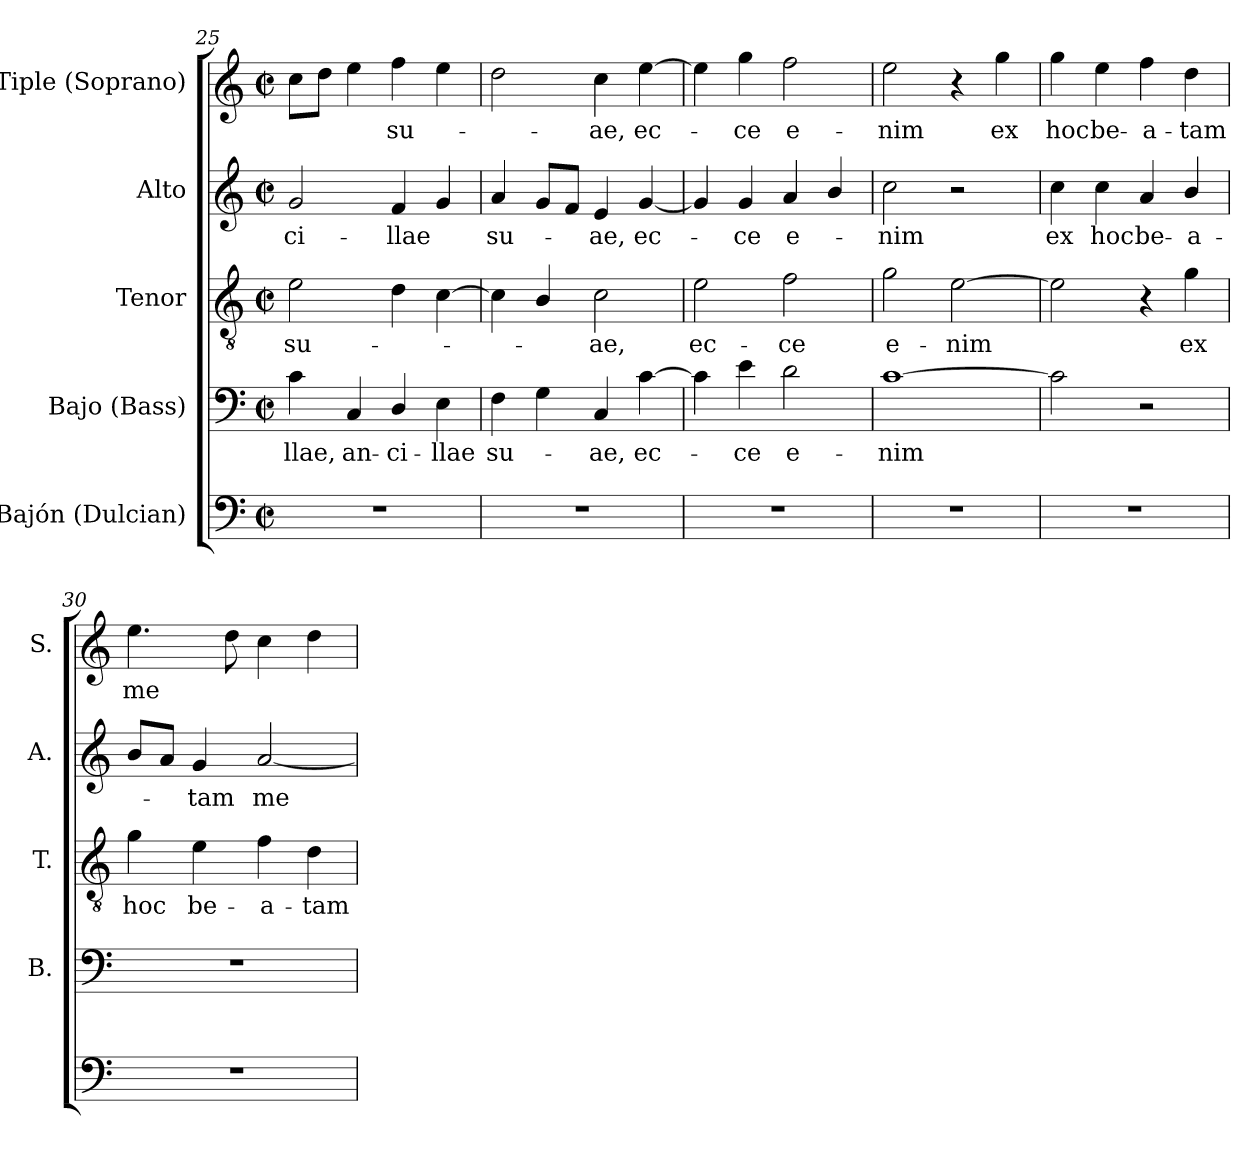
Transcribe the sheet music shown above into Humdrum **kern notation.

**kern	**kern	**text	**kern	**text	**kern	**text	**kern	**text
*part5	*part4	*part4	*part3	*part3	*part2	*part2	*part1	*part1
*staff5	*staff4	*staff4	*staff3	*staff3	*staff2	*staff2	*staff1	*staff1
*I"Bajón (Dulcian)	*I"Bajo (Bass)	*	*I"Tenor	*	*I"Alto	*	*I"Tiple (Soprano)	*
*	*I'B.	*	*I'T.	*	*I'A.	*	*I'S.	*
*clefF4	*clefF4	*	*clefGv2	*	*clefG2	*	*clefG2	*
*	*	*	*ITrd7c12	*	*	*	*	*
*k[]	*k[]	*	*k[]	*	*k[]	*	*k[]	*
*C:	*C:	*	*C:	*	*C:	*	*C:	*
*M2/2	*M2/2	*	*M2/2	*	*M2/2	*	*M2/2	*
*met(c|)	*met(c|)	*	*met(c|)	*	*met(c|)	*	*met(c|)	*
=25	=25	=25	=25	=25	=25	=25	=25	=25
!	!	!LO:LY:b:color=#000000	!	!	!	!	!	!
!	!	!	!	!LO:LY:b:color=#000000	!	!	!	!
!	!	!	!	!	!	!LO:LY:b:color=#000000	!	!
1r	4ci\	-llae,	2Ei\	su-	2gi/	-ci-	8cci\L	.
.	.	.	.	.	.	.	8ddi\J	.
!	!	!LO:LY:b:color=#000000	!	!	!	!	!	!
.	4Ci/	an-	.	.	.	.	4eei\	.
!	!	!LO:LY:b:color=#000000	!	!	!	!	!	!
!	!	!	!	!	!	!LO:LY:b:color=#000000	!	!
!	!	!	!	!	!	!	!	!LO:LY:b:color=#000000
.	4Di/	-ci-	4Di\	.	4fi/	-llae	4ffi\	su-
!	!	!LO:LY:b:color=#000000	!	!	!	!	!	!
.	4Ei\	-llae	[4Ci\	.	4gi/	.	4eei\	.
=26	=26	=26	=26	=26	=26	=26	=26	=26
!	!	!LO:LY:b:color=#000000	!	!	!	!	!	!
!	!	!	!	!	!	!LO:LY:b:color=#000000	!	!
1r	4Fi\	su-	4Ci\]	.	4ai/	su-	2ddi\	.
.	4Gi\	.	4BBi/	.	8gi/L	.	.	.
.	.	.	.	.	8fi/J	.	.	.
!	!	!LO:LY:b:color=#000000	!	!	!	!	!	!
!	!	!	!	!LO:LY:b:color=#000000	!	!	!	!
!	!	!	!	!	!	!LO:LY:b:color=#000000	!	!
!	!	!	!	!	!	!	!	!LO:LY:b:color=#000000
.	4Ci/	-ae,	2Ci\	-ae,	4ei/	-ae,	4cci\	-ae,
!	!	!LO:LY:b:color=#000000	!	!	!	!	!	!
!	!	!	!	!	!	!LO:LY:b:color=#000000	!	!
!	!	!	!	!	!	!	!	!LO:LY:b:color=#000000
.	[4ci\	ec-	.	.	[4gi/	ec-	[4eei\	ec-
=27	=27	=27	=27	=27	=27	=27	=27	=27
!	!	!	!	!LO:LY:b:color=#000000	!	!	!	!
1r	4ci\]	.	2Ei\	ec-	4gi/]	.	4eei\]	.
!	!	!LO:LY:b:color=#000000	!	!	!	!	!	!
!	!	!	!	!	!	!LO:LY:b:color=#000000	!	!
!	!	!	!	!	!	!	!	!LO:LY:b:color=#000000
.	4ei\	-ce	.	.	4gi/	-ce	4ggi\	-ce
!	!	!LO:LY:b:color=#000000	!	!	!	!	!	!
!	!	!	!	!LO:LY:b:color=#000000	!	!	!	!
!	!	!	!	!	!	!LO:LY:b:color=#000000	!	!
!	!	!	!	!	!	!	!	!LO:LY:b:color=#000000
.	2di\	e-	2Fi\	-ce	4ai/	e-	2ffi\	e-
.	.	.	.	.	4bi/	.	.	.
=28	=28	=28	=28	=28	=28	=28	=28	=28
!	!	!LO:LY:b:color=#000000	!	!	!	!	!	!
!	!	!	!	!LO:LY:b:color=#000000	!	!	!	!
!	!	!	!	!	!	!LO:LY:b:color=#000000	!	!
!	!	!	!	!	!	!	!	!LO:LY:b:color=#000000
1r	[1ci	-nim	2Gi\	e-	2cci\	-nim	2eei\	-nim
!	!	!	!	!LO:LY:b:color=#000000	!	!	!	!
.	.	.	[2Ei\	-nim	2r	.	4r	.
!	!	!	!	!	!	!	!	!LO:LY:b:color=#000000
.	.	.	.	.	.	.	4ggi\	ex
=29	=29	=29	=29	=29	=29	=29	=29	=29
!	!	!	!	!	!	!LO:LY:b:color=#000000	!	!
!	!	!	!	!	!	!	!	!LO:LY:b:color=#000000
1r	2ci\]	.	2Ei\]	.	4cci\	ex	4ggi\	hoc
!	!	!	!	!	!	!LO:LY:b:color=#000000	!	!
!	!	!	!	!	!	!	!	!LO:LY:b:color=#000000
.	.	.	.	.	4cci\	hoc	4eei\	be-
!	!	!	!	!	!	!LO:LY:b:color=#000000	!	!
!	!	!	!	!	!	!	!	!LO:LY:b:color=#000000
.	2r	.	4r	.	4ai/	be-	4ffi\	-a-
!	!	!	!	!LO:LY:b:color=#000000	!	!	!	!
!	!	!	!	!	!	!LO:LY:b:color=#000000	!	!
!	!	!	!	!	!	!	!	!LO:LY:b:color=#000000
.	.	.	4Gi\	ex	4bi/	-a-	4ddi\	-tam
=30	=30	=30	=30	=30	=30	=30	=30	=30
!	!	!	!	!LO:LY:b:color=#000000	!	!	!	!
!	!	!	!	!	!	!	!	!LO:LY:b:color=#000000
1r	1r	.	4Gi\	hoc	8bi/L	.	4.eei\	me
.	.	.	.	.	8ai/J	.	.	.
!	!	!	!	!LO:LY:b:color=#000000	!	!	!	!
!	!	!	!	!	!	!LO:LY:b:color=#000000	!	!
.	.	.	4Ei\	be-	4gi/	-tam	.	.
.	.	.	.	.	.	.	8ddi\	.
!	!	!	!	!LO:LY:b:color=#000000	!	!	!	!
!	!	!	!	!	!	!LO:LY:b:color=#000000	!	!
.	.	.	4Fi\	-a-	[2ai/	me	4cci\	.
!	!	!	!	!LO:LY:b:color=#000000	!	!	!	!
.	.	.	4Di\	-tam	.	.	4ddi\	.
=	=	=	=	=	=	=	=	=
*-	*-	*-	*-	*-	*-	*-	*-	*-
